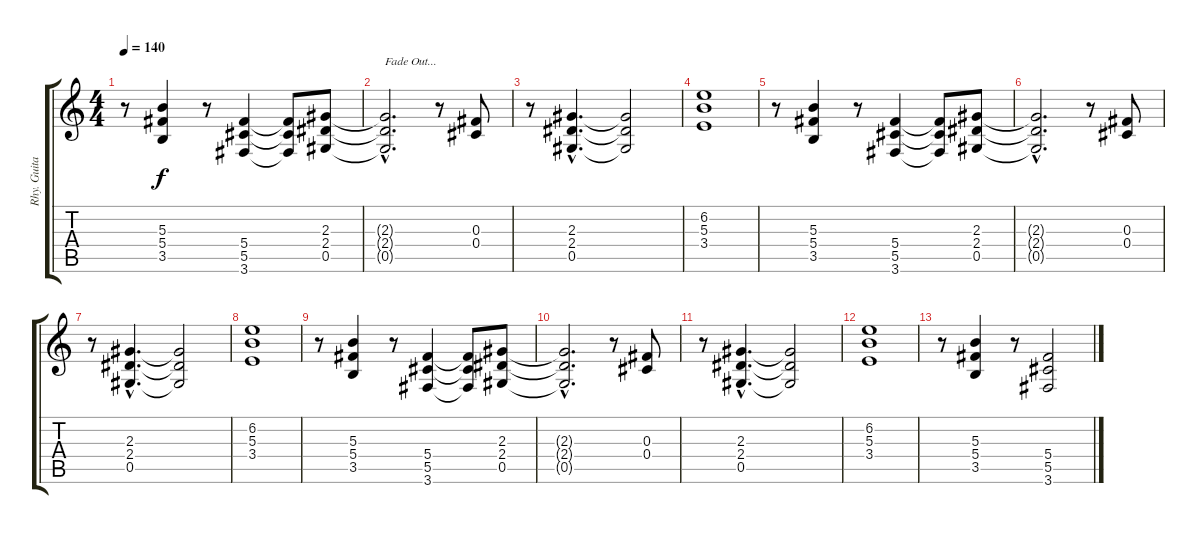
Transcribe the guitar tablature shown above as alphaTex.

\track ("Rhy. Guitar I" "Rhy. Guita") {instrument distortionguitar}
\staff {score tabs}
\tuning (Eb4 Bb3 Gb3 Db3 Ab2 Eb2) {hide}
\ts (4 4)
\tempo 140
\clef g2
\ks c
r.8{dy f} (5.3 5.4 3.5).4 r.8 (5.4 5.5 3.6).4 (5.4{t} 5.5{t} 3.6{t}).8 (2.3 2.4 0.5).8 |
(2.3{hac t} 2.4{hac t} 0.5{hac t}).2{d txt "Fade Out..."} r.8 (0.3 0.4).8 |
r.8 (2.3{hac} 2.4{hac} 0.5{hac}).4{d} (2.3{t} 2.4{t} 0.5{t}).2 |
(6.2 5.3 3.4).1 |
r.8 (5.3 5.4 3.5).4 r.8 (5.4 5.5 3.6).4 (5.4{t} 5.5{t} 3.6{t}).8 (2.3 2.4 0.5).8 |
(2.3{hac t} 2.4{hac t} 0.5{hac t}).2{d} r.8 (0.3 0.4).8 |
r.8 (2.3{hac} 2.4{hac} 0.5{hac}).4{d} (2.3{t} 2.4{t} 0.5{t}).2 |
(6.2 5.3 3.4).1 |
r.8 (5.3 5.4 3.5).4 r.8 (5.4 5.5 3.6).4 (5.4{t} 5.5{t} 3.6{t}).8 (2.3 2.4 0.5).8 |
(2.3{hac t} 2.4{hac t} 0.5{hac t}).2{d} r.8 (0.3 0.4).8 |
r.8 (2.3{hac} 2.4{hac} 0.5{hac}).4{d} (2.3{t} 2.4{t} 0.5{t}).2 |
(6.2 5.3 3.4).1 |
r.8 (5.3 5.4 3.5).4 r.8 (5.4 5.5 3.6).2
